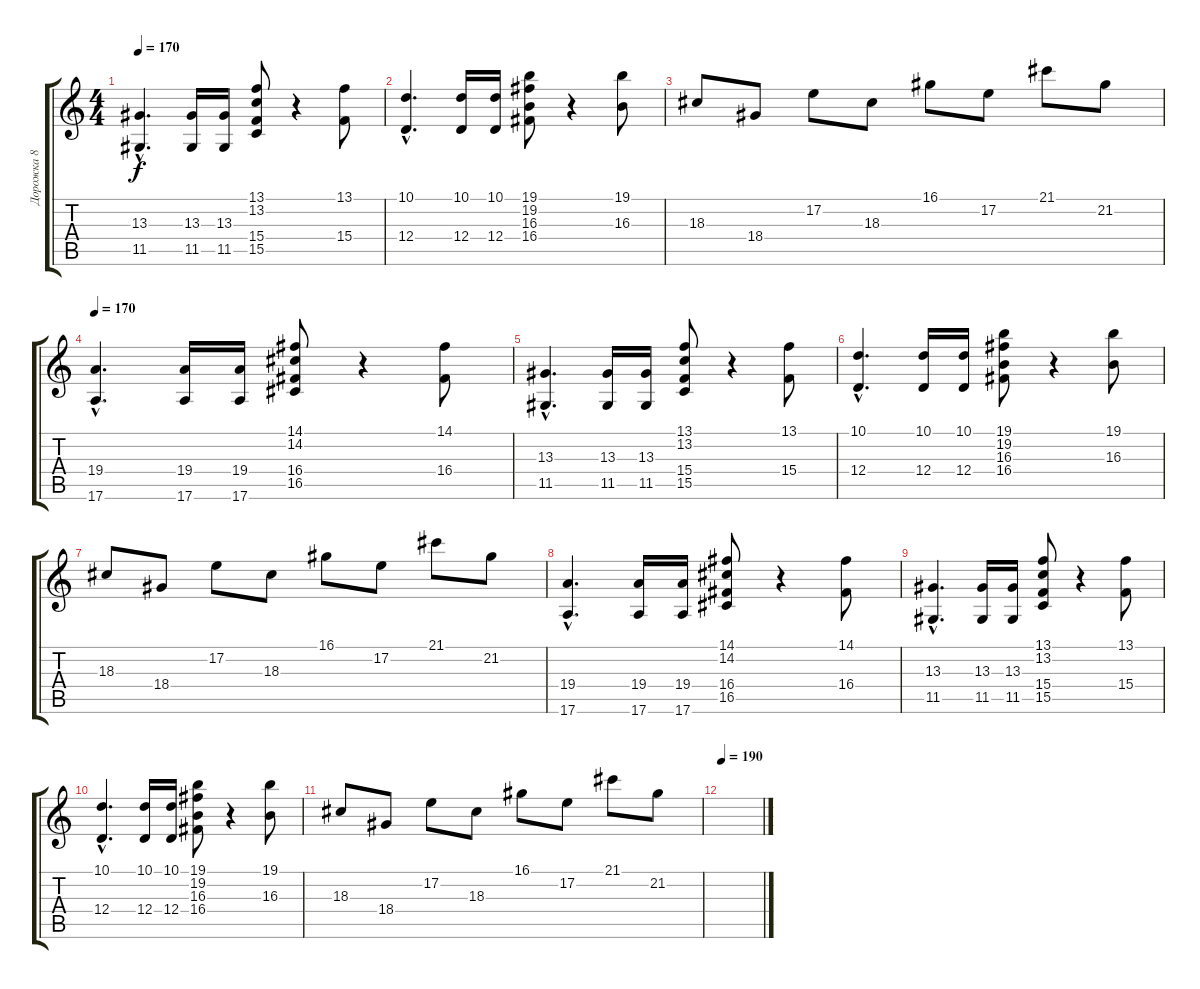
\track ("Дорожка 8" "Дорожка 8") {instrument viola}
\staff {score tabs}
\tuning (E4 B3 G3 D3 A2 E2) {hide}
\ts (4 4)
\tempo 170
\clef g2
\ks c
(13.3{hac} 11.5{hac}).4{d dy f} (13.3 11.5).16 (13.3 11.5).16 (13.1 13.2 15.4 15.5).8 r.4 (13.1 15.4).8 |
(10.1{hac} 12.4{hac}).4{d} (10.1 12.4).16 (10.1 12.4).16 (19.1 19.2 16.3 16.4).8 r.4 (19.1 16.3).8 |
18.3.8 18.4.8 17.2.8 18.3.8 16.1.8 17.2.8 21.1.8 21.2.8 |
\tempo 170
(19.4{hac} 17.6{hac}).4{d} (19.4 17.6).16 (19.4 17.6).16 (14.1 14.2 16.4 16.5).8 r.4 (14.1 16.4).8 |
(13.3{hac} 11.5{hac}).4{d} (13.3 11.5).16 (13.3 11.5).16 (13.1 13.2 15.4 15.5).8 r.4 (13.1 15.4).8 |
(10.1{hac} 12.4{hac}).4{d} (10.1 12.4).16 (10.1 12.4).16 (19.1 19.2 16.3 16.4).8 r.4 (19.1 16.3).8 |
18.3.8 18.4.8 17.2.8 18.3.8 16.1.8 17.2.8 21.1.8 21.2.8 |
(19.4{hac} 17.6{hac}).4{d} (19.4 17.6).16 (19.4 17.6).16 (14.1 14.2 16.4 16.5).8 r.4 (14.1 16.4).8 |
(13.3{hac} 11.5{hac}).4{d} (13.3 11.5).16 (13.3 11.5).16 (13.1 13.2 15.4 15.5).8 r.4 (13.1 15.4).8 |
(10.1{hac} 12.4{hac}).4{d} (10.1 12.4).16 (10.1 12.4).16 (19.1 19.2 16.3 16.4).8 r.4 (19.1 16.3).8 |
18.3.8 18.4.8 17.2.8 18.3.8 16.1.8 17.2.8 21.1.8 21.2.8 |
\tempo 190
